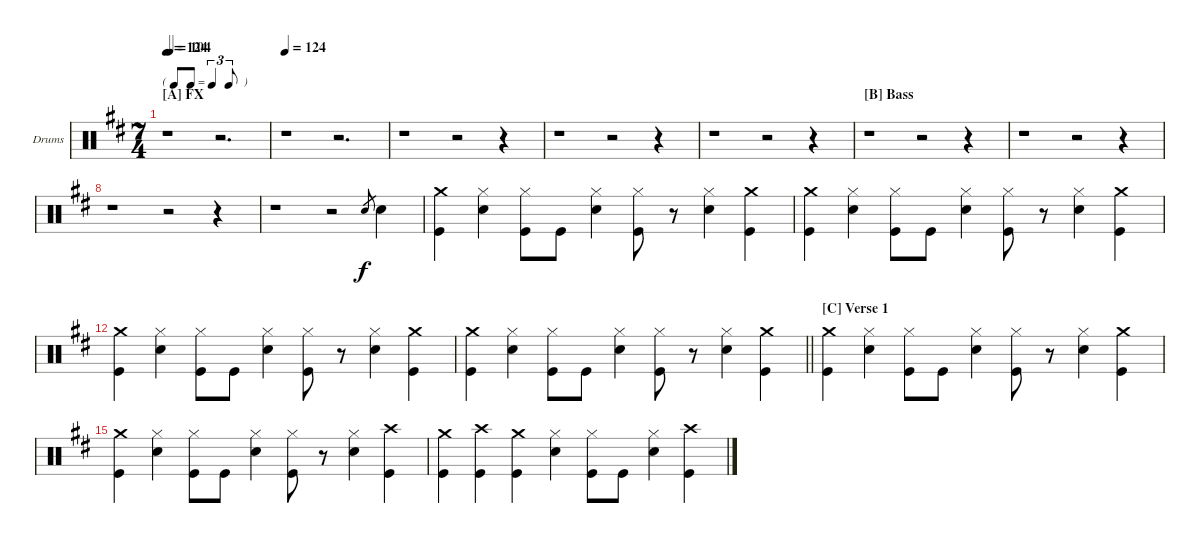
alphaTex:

\bracketExtendMode nobrackets
\firstSystemTrackNameOrientation horizontal
\otherSystemsTrackNameOrientation horizontal
\defaultBarNumberDisplay FirstOfSystem
\track ("Drumkit" "Drums") {instrument percussion}
\staff {score}
\articulation defaults
\ts (7 4)
\beaming (8 6 4 4)
\tf triplet8th
\section ("A" "FX")
\tempo 124
\tempo (104 0.03375)
\clef neutral
\ks d
r.1{dy f} r.2{d} |
\tempo 124
r.1 r.2{d} |
r.1 r.2 r.4 |
r.1 r.2 r.4 |
r.1 r.2 r.4 |
\section ("B" "Bass")
r.1 r.2 r.4 |
r.1 r.2 r.4 |
r.1 r.2 r.4 |
r.1 r.2 "Snare (hit) 2".8{gr} "Snare (hit) 2".4 |
("Kick (hit)" "Crash medium (hit)").4 ("Hi-Hat (closed)" "Snare (hit) 2").4 ("Hi-Hat (closed)" "Kick (hit)").8 "Kick (hit)".8 ("Hi-Hat (closed)" "Snare (hit) 2").4 ("Hi-Hat (closed)" "Kick (hit)").8 r.8 ("Hi-Hat (closed)" "Snare (hit) 2").4 ("Kick (hit)" "Crash medium (hit)").4 |
("Kick (hit)" "Crash medium (hit)").4 ("Hi-Hat (closed)" "Snare (hit) 2").4 ("Hi-Hat (closed)" "Kick (hit)").8 "Kick (hit)".8 ("Hi-Hat (closed)" "Snare (hit) 2").4 ("Hi-Hat (closed)" "Kick (hit)").8 r.8 ("Hi-Hat (closed)" "Snare (hit) 2").4 ("Kick (hit)" "Crash medium (hit)").4 |
("Kick (hit)" "Crash medium (hit)").4 ("Hi-Hat (closed)" "Snare (hit) 2").4 ("Hi-Hat (closed)" "Kick (hit)").8 "Kick (hit)".8 ("Hi-Hat (closed)" "Snare (hit) 2").4 ("Hi-Hat (closed)" "Kick (hit)").8 r.8 ("Hi-Hat (closed)" "Snare (hit) 2").4 ("Kick (hit)" "Crash medium (hit)").4 |
\barLineRight lightlight
("Crash medium (hit)" "Kick (hit)").4 ("Hi-Hat (closed)" "Snare (hit) 2").4 ("Hi-Hat (closed)" "Kick (hit)").8 "Kick (hit)".8 ("Hi-Hat (closed)" "Snare (hit) 2").4 ("Hi-Hat (closed)" "Kick (hit)").8 r.8 ("Hi-Hat (closed)" "Snare (hit) 2").4 ("Kick (hit)" "Crash medium (hit)").4 |
\section ("C" "Verse 1")
("Crash medium (hit)" "Kick (hit)").4 ("Hi-Hat (closed)" "Snare (hit) 2").4 ("Hi-Hat (closed)" "Kick (hit)").8 "Kick (hit)".8 ("Hi-Hat (closed)" "Snare (hit) 2").4 ("Hi-Hat (closed)" "Kick (hit)").8 r.8 ("Hi-Hat (closed)" "Snare (hit) 2").4 ("Kick (hit)" "Crash medium (hit)").4 |
("Crash medium (hit)" "Kick (hit)").4 ("Hi-Hat (closed)" "Snare (hit) 2").4 ("Hi-Hat (closed)" "Kick (hit)").8 "Kick (hit)".8 ("Hi-Hat (closed)" "Snare (hit) 2").4 ("Hi-Hat (closed)" "Kick (hit)").8 r.8 ("Hi-Hat (closed)" "Snare (hit) 2").4 ("Crash high (hit)" "Kick (hit)").4 |
("Crash medium (hit)" "Kick (hit)").4 ("Crash high (hit)" "Kick (hit)").4 ("Crash medium (hit)" "Kick (hit)").4 ("Hi-Hat (closed)" "Snare (hit) 2").4 ("Hi-Hat (closed)" "Kick (hit)").8 "Kick (hit)".8 ("Hi-Hat (closed)" "Snare (hit) 2").4 ("Crash high (hit)" "Kick (hit)").4
